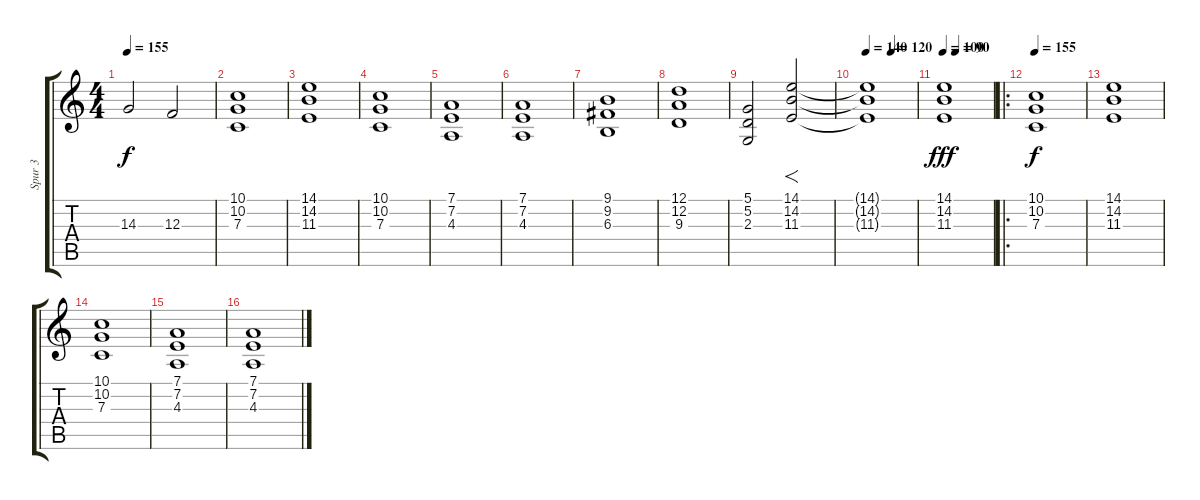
\track ("Spur 3" "Spur 3") {instrument fx7echoes}
\staff {score tabs}
\tuning (D4 A3 F3 C3 G2 D2) {hide}
\ts (4 4)
\tempo 155
\clef g2
\ks c
14.3.2{dy f} 12.3.2 |
(10.1 10.2 7.3).1 |
(14.1 14.2 11.3).1 |
(10.1 10.2 7.3).1 |
(7.1 7.2 4.3).1 |
(7.1 7.2 4.3).1 |
(9.1 9.2 6.3).1 |
(12.1 12.2 9.3).1 |
(5.1 5.2 2.3).2 (14.1 14.2 11.3).2{f} |
\tempo 140
\tempo (120 0.5)
(14.1{t} 14.2{t} 11.3{t}).1 |
\tempo 100
\tempo (90 0.25)
(14.1 14.2 11.3).1{dy fff} |
\ro
\tempo 155
(10.1 10.2 7.3).1{dy f} |
(14.1 14.2 11.3).1 |
(10.1 10.2 7.3).1 |
(7.1 7.2 4.3).1 |
(7.1 7.2 4.3).1
